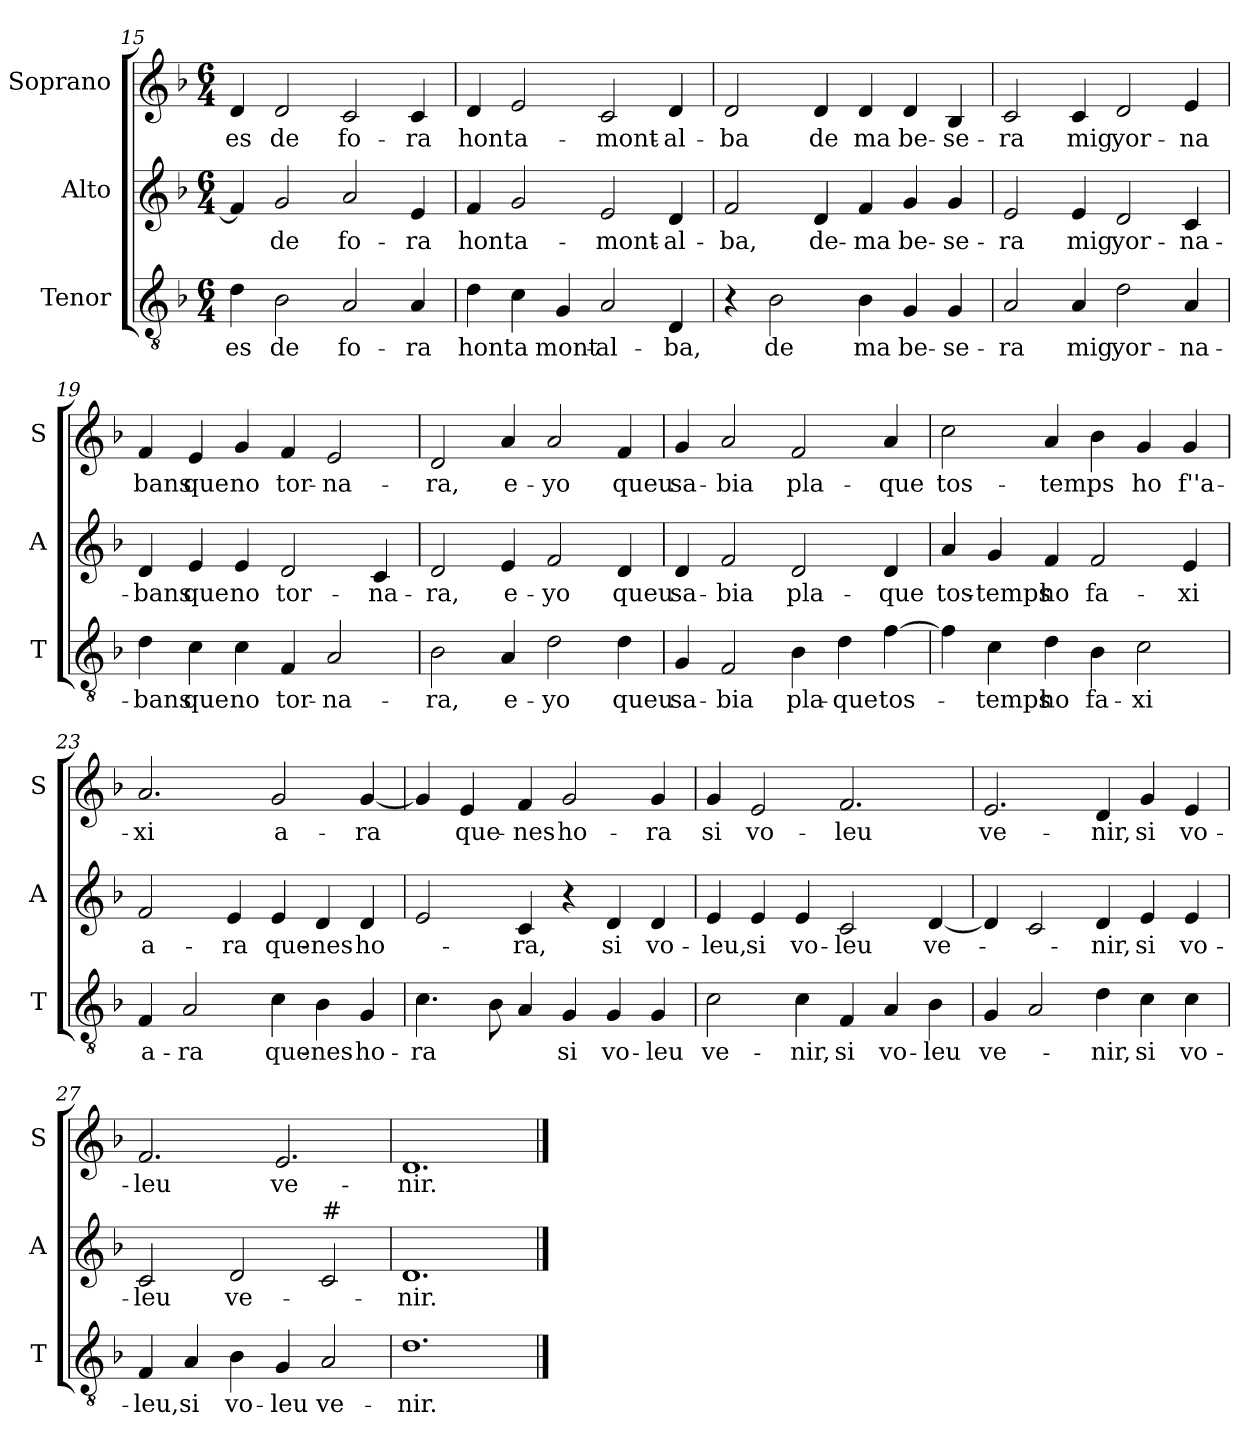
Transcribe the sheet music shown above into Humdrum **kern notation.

**kern	**text	**kern	**text	**kern	**text
*part3	*part3	*part2	*part2	*part1	*part1
*staff3	*staff3	*staff2	*staff2	*staff1	*staff1
*I"Tenor	*	*I"Alto	*	*I"Soprano	*
*I'T	*	*I'A	*	*I'S	*
*clefGv2	*	*clefG2	*	*clefG2	*
*k[b-]	*	*k[b-]	*	*k[b-]	*
*F:	*	*F:	*	*F:	*
*M6/4	*	*M6/4	*	*M6/4	*
=15	=15	=15	=15	=15	=15
!	!LO:LY:b	!	!	!	!LO:LY:b
4d\	es	4f/]	.	4d/	es
!	!LO:LY:b	!	!LO:LY:b	!	!LO:LY:b
2B-\	de	2g/	de	2d/	de
!	!LO:LY:b	!	!LO:LY:b	!	!LO:LY:b
2A/	fo-	2a/	fo-	2c/	fo-
!	!LO:LY:b	!	!LO:LY:b	!	!LO:LY:b
4A/	-ra	4e/	-ra	4c/	-ra
=16	=16	=16	=16	=16	=16
!	!LO:LY:b	!	!LO:LY:b	!	!LO:LY:b
4d\	hont	4f/	hont	4d/	hont
!	!LO:LY:b	!	!LO:LY:b	!	!LO:LY:b
4c\	a	2g/	a-	2e/	a-
!	!LO:LY:b	!	!	!	!
4G/	mont-	.	.	.	.
!	!LO:LY:b	!	!LO:LY:b	!	!LO:LY:b
2A/	-al-	2e/	-mont-	2c/	-mont-
!	!LO:LY:b	!	!LO:LY:b	!	!LO:LY:b
4D/	-ba,	4d/	-al-	4d/	-al-
!!LO:LB:g=z
=17	=17	=17	=17	=17	=17
!	!	!	!LO:LY:b	!	!LO:LY:b
4r	.	2f/	-ba,	2d/	-ba
!	!LO:LY:b	!	!	!	!
2B-\	de	.	.	.	.
!	!	!	!LO:LY:b	!	!LO:LY:b
.	.	4d/	de-	4d/	de
!	!LO:LY:b	!	!LO:LY:b	!	!LO:LY:b
4B-\	ma	4f/	-ma	4d/	ma
!	!LO:LY:b	!	!LO:LY:b	!	!LO:LY:b
4G/	be-	4g/	be-	4d/	be-
!	!LO:LY:b	!	!LO:LY:b	!	!LO:LY:b
4G/	-se-	4g/	-se-	4B-/	-se-
=18	=18	=18	=18	=18	=18
!	!LO:LY:b	!	!LO:LY:b	!	!LO:LY:b
2A/	-ra	2e/	-ra	2c/	-ra
!	!LO:LY:b	!	!LO:LY:b	!	!LO:LY:b
4A/	mig	4e/	mig	4c/	mig
!	!LO:LY:b	!	!LO:LY:b	!	!LO:LY:b
2d\	yor-	2d/	yor-	2d/	yor-
!	!LO:LY:b	!	!LO:LY:b	!	!LO:LY:b
4A/	-na-	4c/	-na-	4e/	-na
=19	=19	=19	=19	=19	=19
!	!LO:LY:b	!	!LO:LY:b	!	!LO:LY:b
4d\	-bans	4d/	-bans	4f/	bans
!	!LO:LY:b	!	!LO:LY:b	!	!LO:LY:b
4c\	que	4e/	que	4e/	que
!	!LO:LY:b	!	!LO:LY:b	!	!LO:LY:b
4c\	no	4e/	no	4g/	no
!	!LO:LY:b	!	!LO:LY:b	!	!LO:LY:b
4F/	tor-	2d/	tor-	4f/	tor-
!	!LO:LY:b	!	!	!	!LO:LY:b
2A/	-na-	.	.	2e/	-na-
!	!	!	!LO:LY:b	!	!
.	.	4c/	-na-	.	.
=20	=20	=20	=20	=20	=20
!	!LO:LY:b	!	!LO:LY:b	!	!LO:LY:b
2B-\	-ra,	2d/	-ra,	2d/	-ra,
!	!LO:LY:b	!	!LO:LY:b	!	!LO:LY:b
4A/	e-	4e/	e-	4a/	e-
!	!LO:LY:b	!	!LO:LY:b	!	!LO:LY:b
2d\	-yo	2f/	-yo	2a/	-yo
!	!LO:LY:b	!	!LO:LY:b	!	!LO:LY:b
4d\	queu	4d/	queu	4f/	queu
!!LO:LB:g=z
=21	=21	=21	=21	=21	=21
!	!LO:LY:b	!	!LO:LY:b	!	!LO:LY:b
4G/	sa-	4d/	sa-	4g/	sa-
!	!LO:LY:b	!	!LO:LY:b	!	!LO:LY:b
2F/	-bia	2f/	-bia	2a/	-bia
!	!LO:LY:b	!	!LO:LY:b	!	!LO:LY:b
4B-\	pla-	2d/	pla-	2f/	pla-
!	!LO:LY:b	!	!	!	!
4d\	-que	.	.	.	.
!	!LO:LY:b	!	!LO:LY:b	!	!LO:LY:b
[4f\	tos-	4d/	-que	4a/	-que
=22	=22	=22	=22	=22	=22
!	!	!	!LO:LY:b	!	!LO:LY:b
4f\]	.	4a/	tos-	2cc\	tos-
!	!LO:LY:b	!	!LO:LY:b	!	!
4c\	-temps	4g/	-temps	.	.
!	!LO:LY:b	!	!LO:LY:b	!	!LO:LY:b
4d\	ho	4f/	ho	4a/	-temps
!	!LO:LY:b	!	!LO:LY:b	!	!
4B-\	fa-	2f/	fa-	4b-\	.
!	!LO:LY:b	!	!	!	!LO:LY:b
2c\	-xi	.	.	4g/	ho
!	!	!	!LO:LY:b	!	!LO:LY:b
.	.	4e/	-xi	4g/	f''a-
=23	=23	=23	=23	=23	=23
!	!LO:LY:b	!	!LO:LY:b	!	!LO:LY:b
4F/	a-	2f/	a-	2.a/	-xi
!	!LO:LY:b	!	!	!	!
2A/	-ra	.	.	.	.
!	!	!	!LO:LY:b	!	!
.	.	4e/	-ra	.	.
!	!LO:LY:b	!	!LO:LY:b	!	!LO:LY:b
4c\	que-	4e/	que-	2g/	a-
!	!LO:LY:b	!	!LO:LY:b	!	!
4B-\	-nes	4d/	-nes	.	.
!	!LO:LY:b	!	!LO:LY:b	!	!LO:LY:b
4G/	ho-	4d/	ho-	[4g/	-ra
=24	=24	=24	=24	=24	=24
!	!LO:LY:b	!	!	!	!
4.c\	-ra	2e/	.	4g/]	.
!	!	!	!	!	!LO:LY:b
.	.	.	.	4e/	que-
8B-\	.	.	.	.	.
!	!	!	!LO:LY:b	!	!LO:LY:b
4A/	.	4c/	-ra,	4f/	-nes
!	!LO:LY:b	!	!	!	!LO:LY:b
4G/	si	4r	.	2g/	ho-
!	!LO:LY:b	!	!LO:LY:b	!	!
4G/	vo-	4d/	si	.	.
!	!LO:LY:b	!	!LO:LY:b	!	!LO:LY:b
4G/	-leu	4d/	vo-	4g/	-ra
!!LO:LB:g=z
=25	=25	=25	=25	=25	=25
!	!LO:LY:b	!	!LO:LY:b	!	!LO:LY:b
2c\	ve-	4e/	-leu,	4g/	si
!	!	!	!LO:LY:b	!	!LO:LY:b
.	.	4e/	si	2e/	vo-
!	!LO:LY:b	!	!LO:LY:b	!	!
4c\	-nir,	4e/	vo-	.	.
!	!LO:LY:b	!	!LO:LY:b	!	!LO:LY:b
4F/	si	2c/	-leu	2.f/	-leu
!	!LO:LY:b	!	!	!	!
4A/	vo-	.	.	.	.
!	!LO:LY:b	!	!LO:LY:b	!	!
4B-\	-leu	[4d/	ve-	.	.
=26	=26	=26	=26	=26	=26
!	!LO:LY:b	!	!	!	!LO:LY:b
4G/	ve-	4d/]	.	2.e/	ve-
2A/	.	2c/	.	.	.
!	!LO:LY:b	!	!LO:LY:b	!	!LO:LY:b
4d\	-nir,	4d/	-nir,	4d/	-nir,
!	!LO:LY:b	!	!LO:LY:b	!	!LO:LY:b
4c\	si	4e/	si	4g/	si
!	!LO:LY:b	!	!LO:LY:b	!	!LO:LY:b
4c\	vo-	4e/	vo-	4e/	vo-
=27	=27	=27	=27	=27	=27
!	!LO:LY:b	!	!LO:LY:b	!	!LO:LY:b
4F/	-leu,	2c/	-leu	2.f/	-leu
!	!LO:LY:b	!	!	!	!
4A/	si	.	.	.	.
!	!LO:LY:b	!	!LO:LY:b	!	!
4B-\	vo-	2d/	ve-	.	.
!	!LO:LY:b	!	!	!	!LO:LY:b
4G/	-leu	.	.	2.e/	ve-
!	!	!LO:TX:a:t=#	!	!	!
!	!LO:LY:b	!	!	!	!
2A/	ve-	2c/	.	.	.
=28	=28	=28	=28	=28	=28
!	!LO:LY:b	!	!LO:LY:b	!	!LO:LY:b
1.d	-nir.	1.d	-nir.	1.d	-nir.
==	==	==	==	==	==
*-	*-	*-	*-	*-	*-
